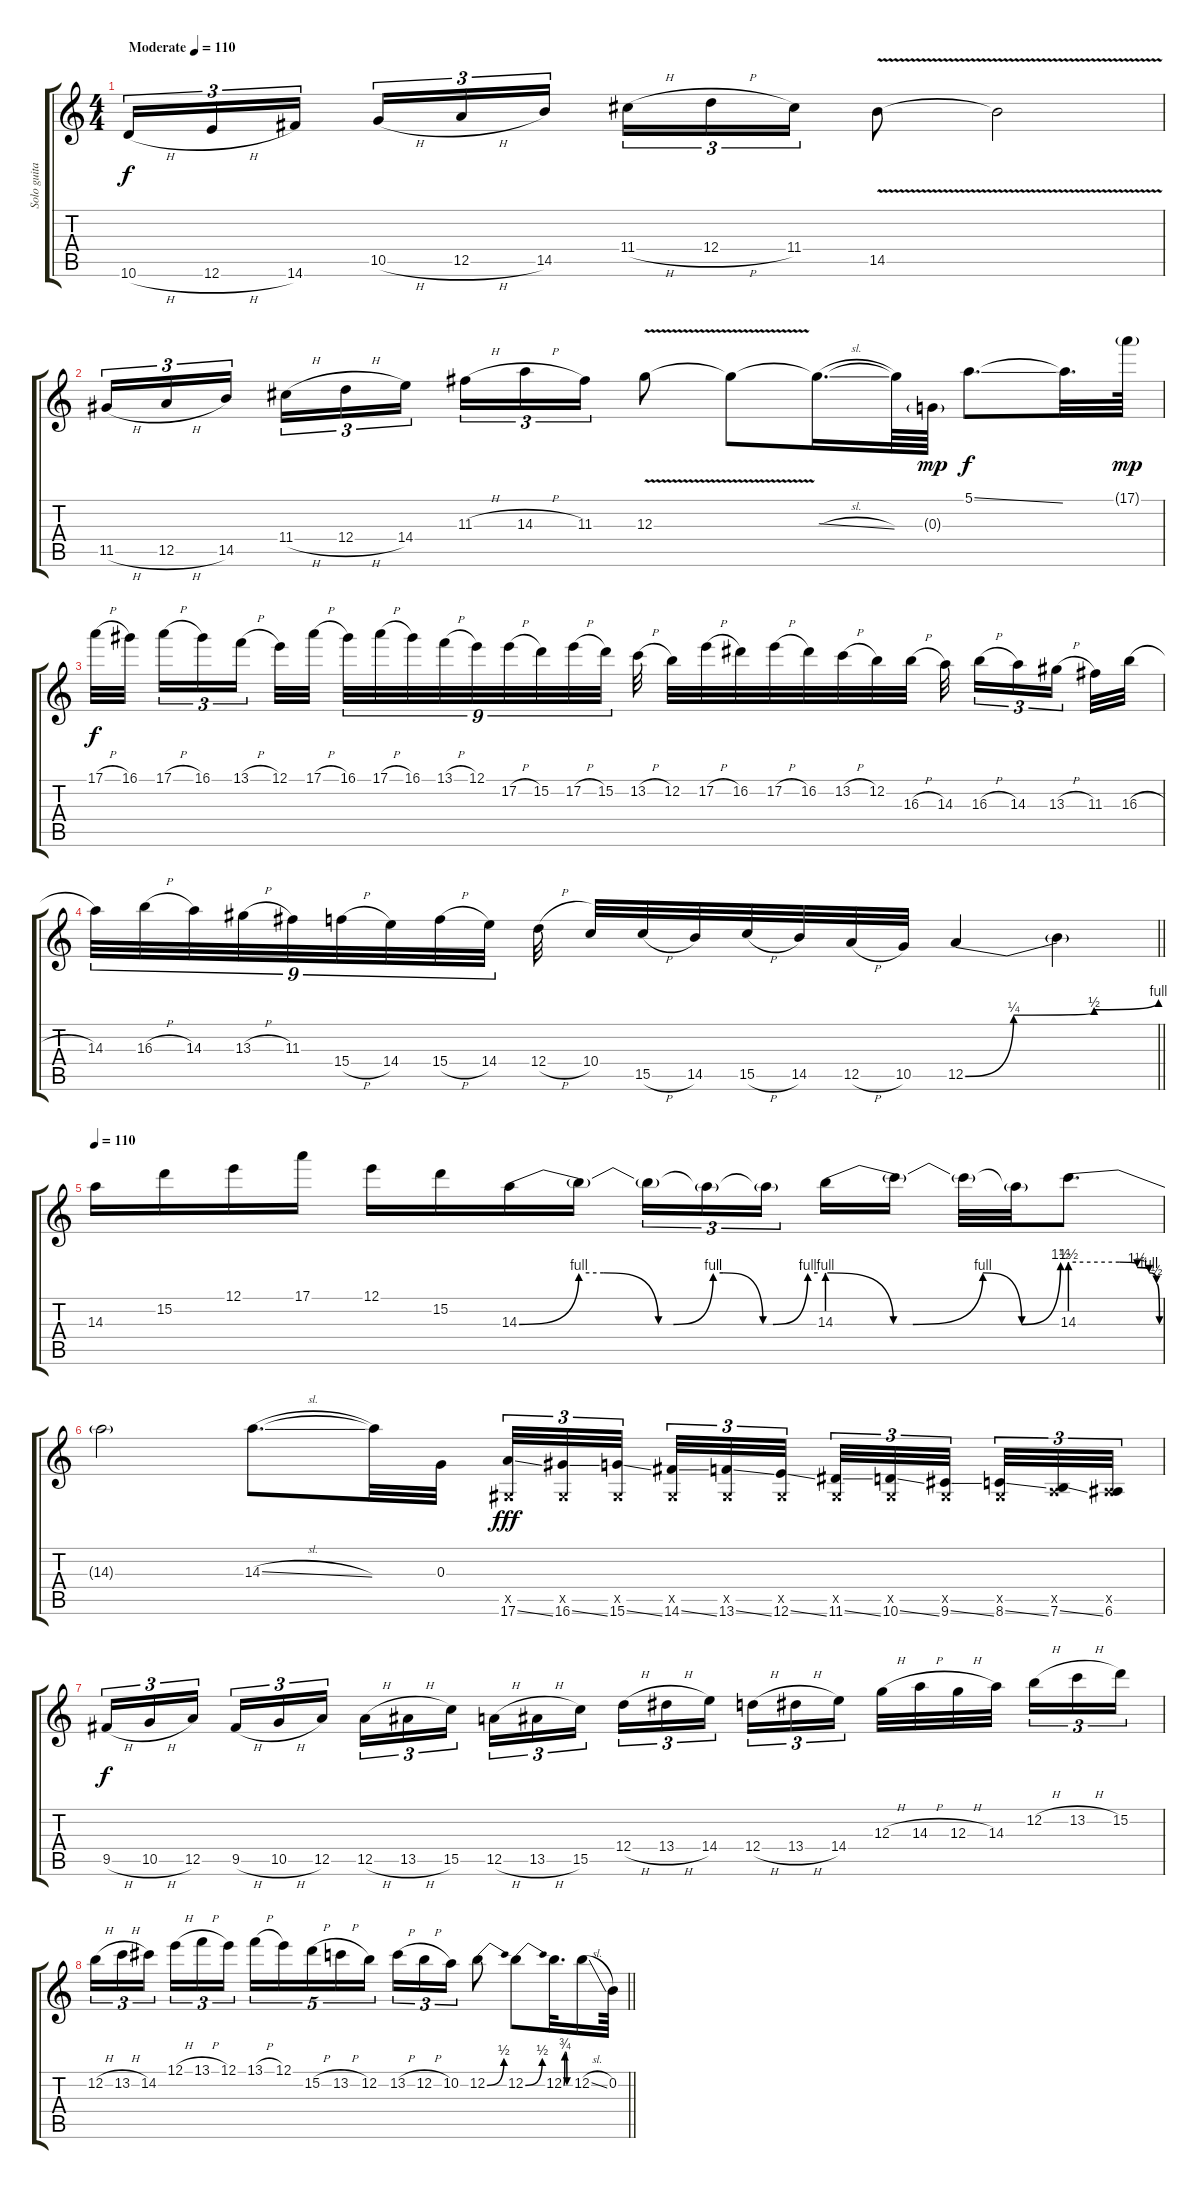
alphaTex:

\track ("Solo guitar (1,2)" "Solo guita") {instrument overdrivenguitar}
\staff {score tabs}
\tuning (E4 B3 G3 D3 A2 E2) {hide}
\ts (4 4)
\tempo (110 "Moderate")
\clef g2
\ks c
10.6{h}.16{tu (3 2) dy f balance 0 instrument overdrivenguitar} 12.6{h}.16{tu (3 2)} 14.6.16{tu (3 2) beam splitsecondary} 10.5{h}.16{tu (3 2)} 12.5{h}.16{tu (3 2)} 14.5.16{tu (3 2)} 11.4{h}.16{tu (3 2)} 12.4{h}.16{tu (3 2)} 11.4.16{tu (3 2)} 14.5{v}.8 14.5{t}.2 |
11.5{h}.16{tu (3 2)} 12.5{h}.16{tu (3 2)} 14.5.16{tu (3 2) beam splitsecondary} 11.4{h}.16{tu (3 2)} 12.4{h}.16{tu (3 2)} 14.4.16{tu (3 2)} 11.3{h}.16{tu (3 2)} 14.3{h}.16{tu (3 2)} 11.3.16{tu (3 2)} 12.3{v}.8 12.3{t}.8 12.3{sl t}.16{d} 12.3{t}.64 0.3{g}.64{dy mp} 5.1{ss}.8{d dy f} 5.1{t}.32{d} 17.1{g}.64{dy mp} |
17.1{h}.32{dy f} 16.1.32{beam splitsecondary} 17.1{h}.16{tu (3 2)} 16.1.16{tu (3 2)} 13.1{h}.16{tu (3 2) beam splitsecondary} 12.1.32 17.1{h}.32 16.1.32{tu (9 8)} 17.1{h}.32{tu (9 8)} 16.1.32{tu (9 8)} 13.1{h}.32{tu (9 8)} 12.1.32{tu (9 8)} 17.2{h}.32{tu (9 8)} 15.2.32{tu (9 8)} 17.2{h}.32{tu (9 8)} 15.2.32{tu (9 8)} 13.2{h}.32 12.2.32 17.2{h}.32 16.2.32 17.2{h}.32 16.2.32 13.2{h}.32 12.2.32 16.3{h}.32 14.3.32{beam splitsecondary} 16.3{h}.16{tu (3 2)} 14.3.16{tu (3 2)} 13.3{h}.16{tu (3 2) beam splitsecondary} 11.3.32 16.3{h}.32 |
\barLineRight lightlight
14.3.32{tu (9 8)} 16.3{h}.32{tu (9 8)} 14.3.32{tu (9 8)} 13.3{h}.32{tu (9 8)} 11.3.32{tu (9 8)} 15.4{h}.32{tu (9 8)} 14.4.32{tu (9 8)} 15.4{h}.32{tu (9 8)} 14.4.32{tu (9 8)} 12.4{h}.32 10.4.32 15.5{h}.32 14.5.32 15.5{h}.32 14.5.32 12.5{h}.32 10.5.32 12.5{be (custom 0 0 15 1 40 2 60 4)}.4 12.5{t}.4 |
\tempo 110
14.3.16{balance 16} 15.2.16 12.1.16 17.1.16 12.1.16 15.2.16 14.3{be (custom 0 0 12 4 17 4 28 0 31 0 39 4 41 4 49 0 51 0 58 4 60 4)}.16 14.3{t}.16 14.3{t}.16{tu (3 2)} 14.3{t}.16{tu (3 2)} 14.3{t}.16{tu (3 2) beam splitsecondary} 14.3{be (custom 0 4 17 0 22 0 40 4 50 0 60 6)}.16 14.3{t}.16 14.3{t}.32 14.3{t}.32 14.3{be (custom 0 6 33 6 45 5 53 4 58 2 60 0)}.8{d} |
14.3{t}.2 14.3{sl}.8{d} 14.3{t}.32 0.3.32 (-1.5{x} 17.6{ss}).32{tu (3 2) dy fff instrument guitarfretnoise} (-1.5{x} 16.6{ss}).32{tu (3 2)} (-1.5{x} 15.6{ss}).32{tu (3 2) beam splitsecondary} (-1.5{x} 14.6{ss}).32{tu (3 2)} (-1.5{x} 13.6{ss}).32{tu (3 2)} (-1.5{x} 12.6{ss}).32{tu (3 2) beam splitsecondary} (-1.5{x} 11.6{ss}).32{tu (3 2)} (-1.5{x} 10.6{ss}).32{tu (3 2)} (-1.5{x} 9.6{ss}).32{tu (3 2) beam splitsecondary} (-1.5{x} 8.6{ss}).32{tu (3 2)} (0.5{x} 7.6{ss}).32{tu (3 2)} (0.5{x} 6.6).32{tu (3 2)} |
9.5{h}.16{tu (3 2) dy f instrument distortionguitar} 10.5{h}.16{tu (3 2)} 12.5.16{tu (3 2) beam splitsecondary} 9.5{h}.16{tu (3 2)} 10.5{h}.16{tu (3 2)} 12.5.16{tu (3 2)} 12.5{h}.16{tu (3 2)} 13.5{h}.16{tu (3 2)} 15.5.16{tu (3 2) beam splitsecondary} 12.5{h}.16{tu (3 2)} 13.5{h}.16{tu (3 2)} 15.5.16{tu (3 2)} 12.4{h}.16{tu (3 2)} 13.4{h}.16{tu (3 2)} 14.4.16{tu (3 2) beam splitsecondary} 12.4{h}.16{tu (3 2)} 13.4{h}.16{tu (3 2)} 14.4.16{tu (3 2)} 12.3{h}.32 14.3{h}.32 12.3{h}.32 14.3.32{beam splitsecondary} 12.2{h}.16{tu (3 2)} 13.2{h}.16{tu (3 2)} 15.2.16{tu (3 2)} |
\barLineRight lightlight
12.2{h}.16{tu (3 2)} 13.2{h}.16{tu (3 2)} 14.2.16{tu (3 2) beam splitsecondary} 12.1{h}.16{tu (3 2)} 13.1{h}.16{tu (3 2)} 12.1.16{tu (3 2)} 13.1{h}.16{tu (5 4)} 12.1.16{tu (5 4)} 15.2{h}.16{tu (5 4)} 13.2{h}.16{tu (5 4)} 12.2.16{tu (5 4)} 13.2{h}.16{tu (3 2)} 12.2{h}.16{tu (3 2)} 10.2.16{tu (3 2)} 12.2{be (bend 0 0 60 2)}.8 12.2{be (bend 0 0 60 2)}.8 12.2{be (custom 0 0 10 3 20 3 30 0 60 0)}.32{d} 12.2{sl}.16 0.2.64
